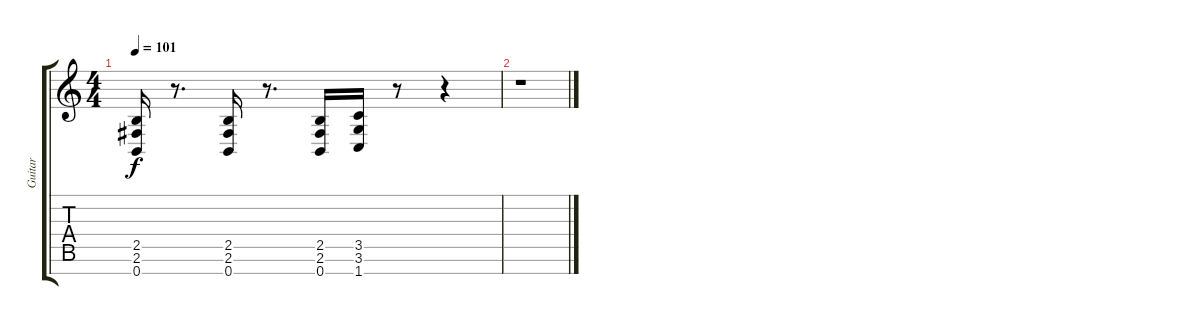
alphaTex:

\track ("Guitar" "Guitar") {instrument distortionguitar}
\staff {score tabs}
\tuning (E4 B3 G3 D3 A2 E2 B1) {hide}
\ts (4 4)
\tempo 101
\clef g2
\ks c
(2.5 2.6 0.7).16{dy f} r.8{d} (2.5 2.6 0.7).16 r.8{d} (2.5 2.6 0.7).16 (3.5 3.6 1.7).16 r.8 r.4 |
r.1
